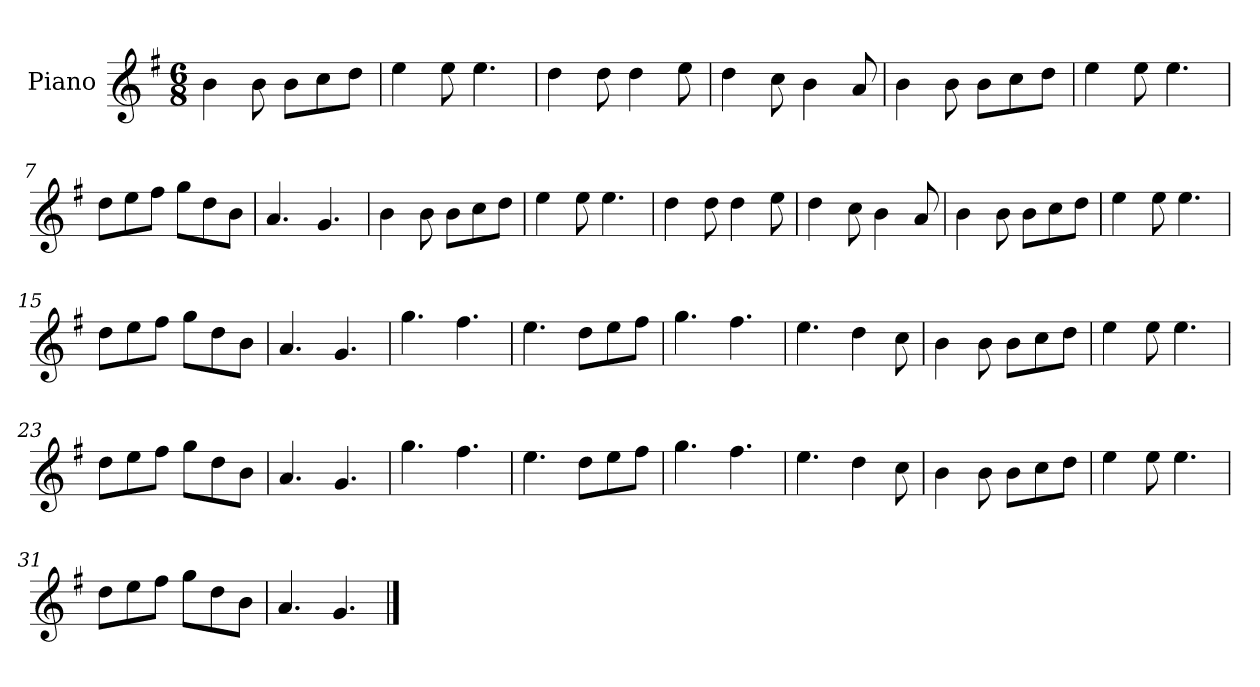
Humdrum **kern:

**kern
*part1
*staff1
*I"Piano
*I'Pno
*clefG2
*k[f#]
*M6/8
=1
4b\
8b\
8b\L
8cc\
8dd\J
=2
4ee\
8ee\
4.ee\
=3
4dd\
8dd\
4dd\
8ee\
=4
4dd\
8cc\
4b\
8a/
=5
4b\
8b\
8b\L
8cc\
8dd\J
=6
4ee\
8ee\
4.ee\
=7
8dd\L
8ee\
8ff#\J
8gg\L
8dd\
8b\J
=8
4.a/
4.g/
=9
4b\
8b\
8b\L
8cc\
8dd\J
=10
4ee\
8ee\
4.ee\
=11
4dd\
8dd\
4dd\
8ee\
=12
4dd\
8cc\
4b\
8a/
=13
4b\
8b\
8b\L
8cc\
8dd\J
=14
4ee\
8ee\
4.ee\
=15
8dd\L
8ee\
8ff#\J
8gg\L
8dd\
8b\J
=16
4.a/
4.g/
=17
4.gg\
4.ff#\
=18
4.ee\
8dd\L
8ee\
8ff#\J
=19
4.gg\
4.ff#\
=20
4.ee\
4dd\
8cc\
=21
4b\
8b\
8b\L
8cc\
8dd\J
=22
4ee\
8ee\
4.ee\
=23
8dd\L
8ee\
8ff#\J
8gg\L
8dd\
8b\J
=24
4.a/
4.g/
=25
4.gg\
4.ff#\
=26
4.ee\
8dd\L
8ee\
8ff#\J
=27
4.gg\
4.ff#\
=28
4.ee\
4dd\
8cc\
=29
4b\
8b\
8b\L
8cc\
8dd\J
=30
4ee\
8ee\
4.ee\
=31
8dd\L
8ee\
8ff#\J
8gg\L
8dd\
8b\J
=32
4.a/
4.g/
==
*-
